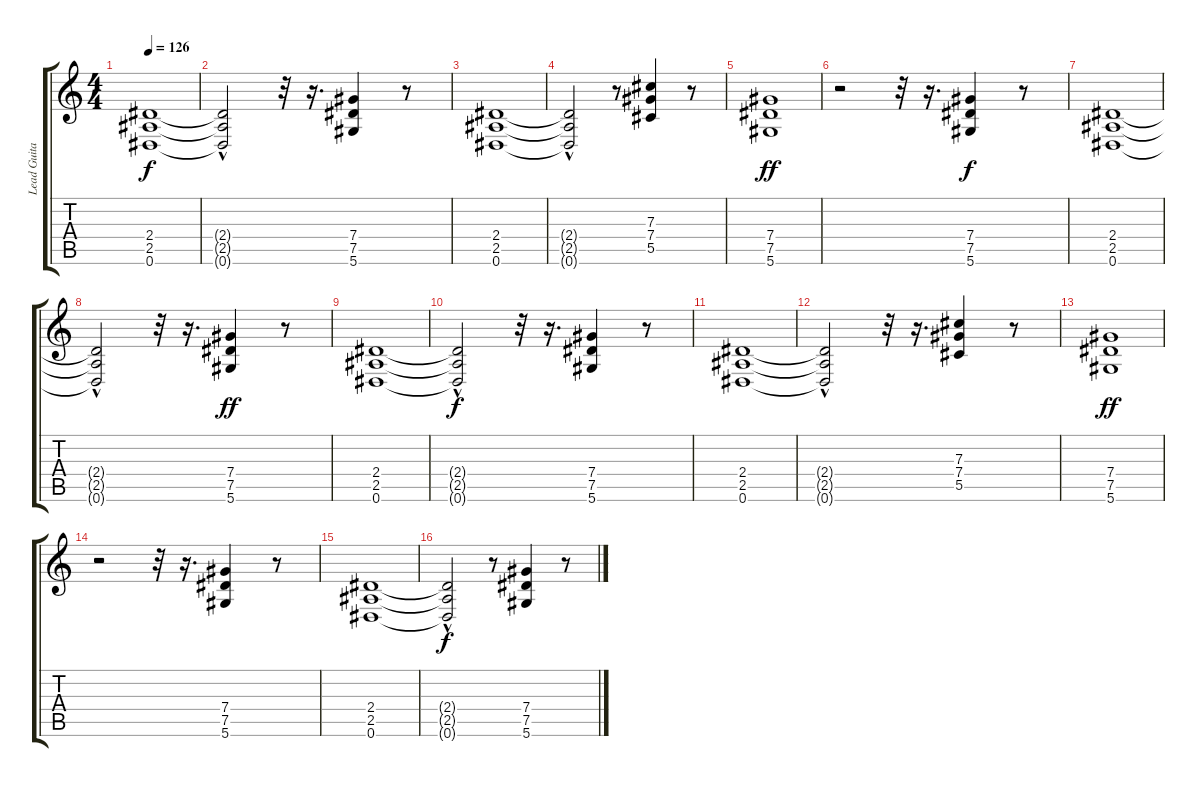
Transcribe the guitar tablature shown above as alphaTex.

\track ("Lead Guitar" "Lead Guita") {instrument distortionguitar}
\staff {score tabs}
\tuning (Eb4 Bb3 Gb3 Db3 Ab2 Eb2) {hide}
\ts (4 4)
\tempo 126
\clef g2
\ks c
(2.4 2.5 0.6).1{dy f} |
(2.4{t} 2.5{t} 0.6{hac t}).2 r.32 r.16{d} (7.4 7.5 5.6).4 r.8 |
(2.4 2.5 0.6).1 |
(2.4{hac t} 2.5{t} 0.6{t}).2 r.8 (7.3 7.4 5.5).4 r.8 |
(7.4 7.5 5.6).1{dy ff} |
r.2 r.32 r.16{d} (7.4 7.5 5.6).4{dy f} r.8 |
(2.4 2.5 0.6).1 |
(2.4{hac t} 2.5{t} 0.6{t}).2 r.32 r.16{d} (7.4 7.5 5.6).4{dy ff} r.8 |
(2.4 2.5 0.6).1 |
(2.4{hac t} 2.5{t} 0.6{t}).2{dy f} r.32 r.16{d} (7.4 7.5 5.6).4 r.8 |
(2.4 2.5 0.6).1 |
(2.4{t} 2.5{hac t} 0.6{t}).2 r.32 r.16{d} (7.3 7.4 5.5).4 r.8 |
(7.4 7.5 5.6).1{dy ff} |
r.2 r.32 r.16{d} (7.4 7.5 5.6).4 r.8 |
(2.4 2.5 0.6).1 |
(2.4{t} 2.5{t} 0.6{hac t}).2{dy f} r.8 (7.4 7.5 5.6).4 r.8
